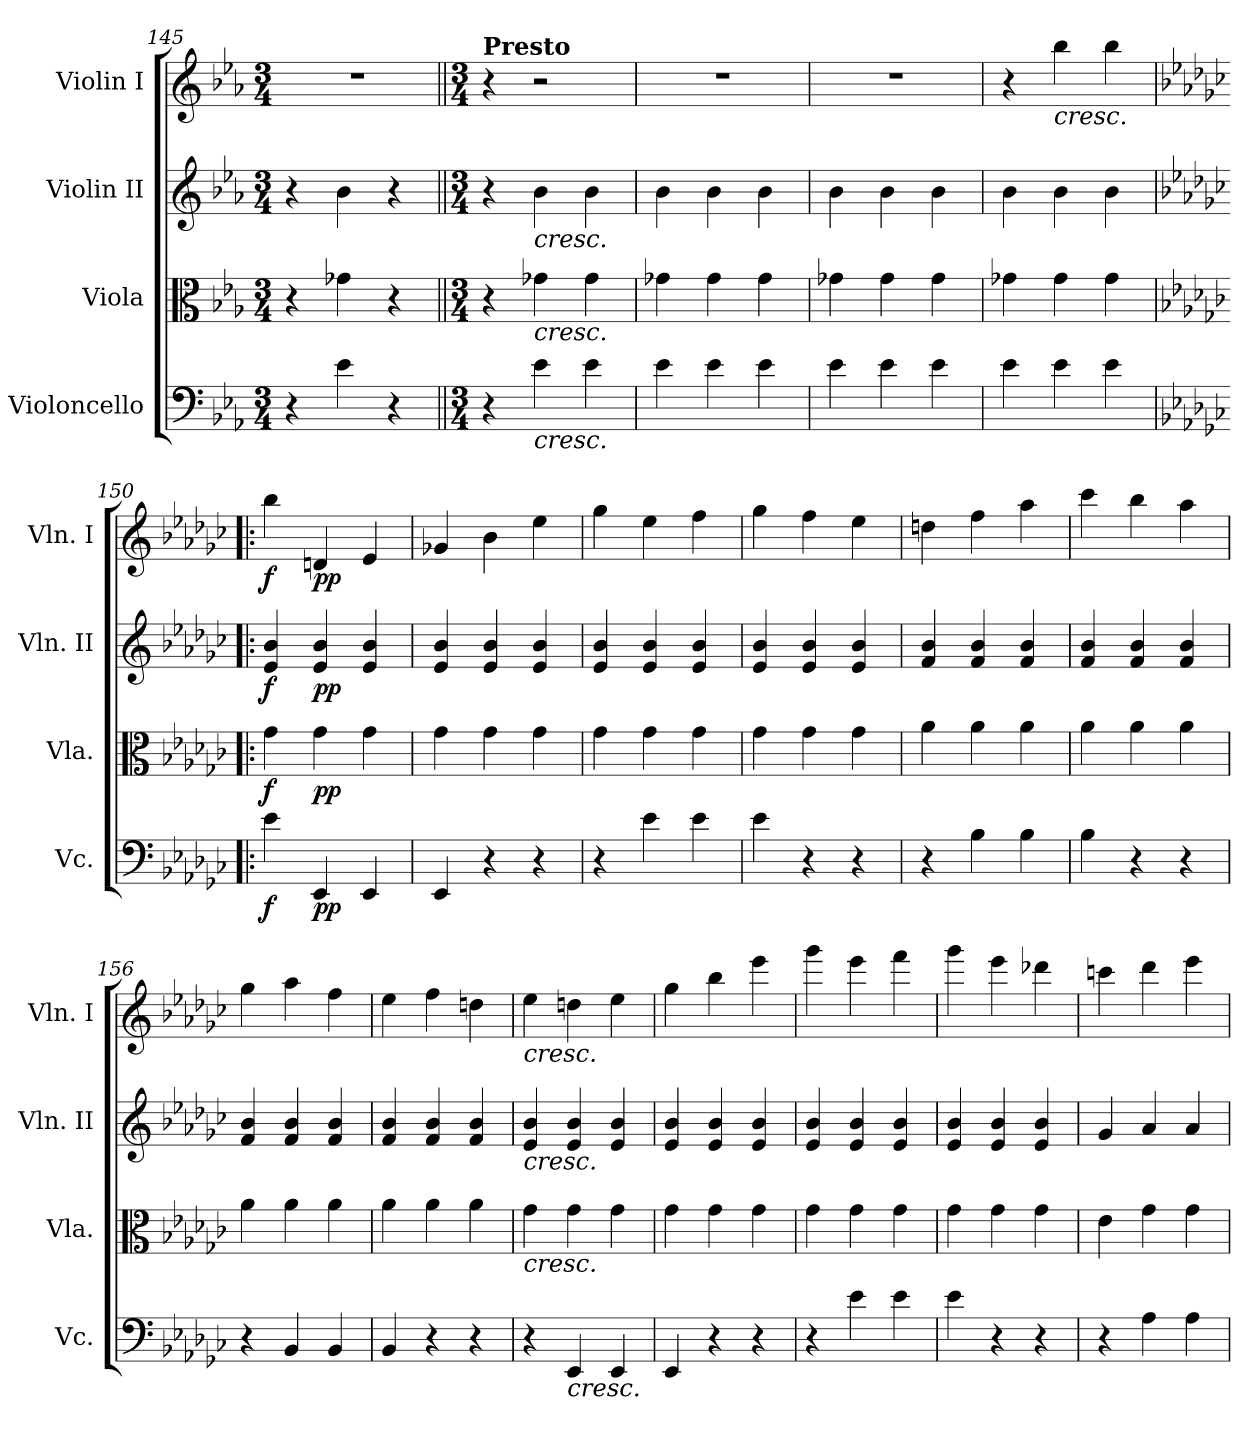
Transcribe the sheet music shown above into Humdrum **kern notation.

**kern	**dynam	**kern	**dynam	**kern	**dynam	**kern	**dynam
*part4	*part4	*part3	*part3	*part2	*part2	*part1	*part1
*staff4	*staff4	*staff3	*staff3	*staff2	*staff2	*staff1	*staff1
*I"Violoncello	*	*I"Viola	*	*I"Violin II	*	*I"Violin I	*
*I'Vc.	*	*I'Vla.	*	*I'Vln. II	*	*I'Vln. I	*
*clefF4	*	*clefC3	*	*clefG2	*	*clefG2	*
*k[b-e-a-]	*	*k[b-e-a-]	*	*k[b-e-a-]	*	*k[b-e-a-]	*
*E-:	*	*E-:	*	*E-:	*	*E-:	*
*M3/4	*	*M3/4	*	*M3/4	*	*M3/4	*
=145	=145	=145	=145	=145	=145	=145	=145
4r	.	4r	.	4r	.	2.r	.
4e-\	.	4g-X\	.	4b-\	.	.	.
4r	.	4r	.	4r	.	.	.
!!LO:LB:g=z
=146||	=146||	=146||	=146||	=146||	=146||	=146||	=146||
*M3/4	*	*M3/4	*	*M3/4	*	*M3/4	*
*	*	*	*	*	*	*MM160	*
!	!	!	!	!	!	!LO:TX:a:B:t=Presto	!
4r	.	4r	.	4r	.	4r	.
!	!	!	!	!LO:TX:b:i:t=cresc.	!	!	!
!	!	!LO:TX:b:i:t=cresc.	!	!	!	!	!
!LO:TX:b:i:t=cresc.	!	!	!	!	!	!	!
4e-\	.	4g-X\	.	4b-\	.	2r	.
4e-\	.	4g-\	.	4b-\	.	.	.
=147	=147	=147	=147	=147	=147	=147	=147
4e-\	.	4g-X\	.	4b-\	.	2.r	.
4e-\	.	4g-\	.	4b-\	.	.	.
4e-\	.	4g-\	.	4b-\	.	.	.
=148	=148	=148	=148	=148	=148	=148	=148
4e-\	.	4g-X\	.	4b-\	.	2.r	.
4e-\	.	4g-\	.	4b-\	.	.	.
4e-\	.	4g-\	.	4b-\	.	.	.
=149	=149	=149	=149	=149	=149	=149	=149
4e-\	.	4g-X\	.	4b-\	.	4r	.
!	!	!	!	!	!	!LO:TX:b:i:t=cresc.	!
4e-\	.	4g-\	.	4b-\	.	4bb-\	.
4e-\	.	4g-\	.	4b-\	.	4bb-\	.
=150!|:	=150!|:	=150!|:	=150!|:	=150!|:	=150!|:	=150!|:	=150!|:
*k[b-e-a-d-g-c-]	*	*k[b-e-a-d-g-c-]	*	*k[b-e-a-d-g-c-]	*	*k[b-e-a-d-g-c-]	*
*e-:	*	*e-:	*	*e-:	*	*e-:	*
!	!LO:DY:b	!	!LO:DY:b	!	!LO:DY:b	!	!LO:DY:b
4e-\	f	4g-\	f	4e-/ 4b-/	f	4bb-\	f
!	!LO:DY:b	!	!LO:DY:b	!	!LO:DY:b	!	!LO:DY:b
4EE-/	pp	4g-\	pp	4e-/ 4b-/	pp	4dn/	pp
4EE-/	.	4g-\	.	4e-/ 4b-/	.	4e-/	.
=151	=151	=151	=151	=151	=151	=151	=151
4EE-/	.	4g-\	.	4e-/ 4b-/	.	4g-X/	.
4r	.	4g-\	.	4e-/ 4b-/	.	4b-\	.
4r	.	4g-\	.	4e-/ 4b-/	.	4ee-\	.
=152	=152	=152	=152	=152	=152	=152	=152
4r	.	4g-\	.	4e-/ 4b-/	.	4gg-\	.
4e-\	.	4g-\	.	4e-/ 4b-/	.	4ee-\	.
4e-\	.	4g-\	.	4e-/ 4b-/	.	4ff\	.
!!LO:PB:g=z
=153	=153	=153	=153	=153	=153	=153	=153
4e-\	.	4g-\	.	4e-/ 4b-/	.	4gg-\	.
4r	.	4g-\	.	4e-/ 4b-/	.	4ff\	.
4r	.	4g-\	.	4e-/ 4b-/	.	4ee-\	.
=154	=154	=154	=154	=154	=154	=154	=154
4r	.	4a-\	.	4f/ 4b-/	.	4ddn\	.
4B-\	.	4a-\	.	4f/ 4b-/	.	4ff\	.
4B-\	.	4a-\	.	4f/ 4b-/	.	4aa-\	.
=155	=155	=155	=155	=155	=155	=155	=155
4B-\	.	4a-\	.	4f/ 4b-/	.	4ccc-\	.
4r	.	4a-\	.	4f/ 4b-/	.	4bb-\	.
4r	.	4a-\	.	4f/ 4b-/	.	4aa-\	.
=156	=156	=156	=156	=156	=156	=156	=156
4r	.	4a-\	.	4f/ 4b-/	.	4gg-\	.
4BB-/	.	4a-\	.	4f/ 4b-/	.	4aa-\	.
4BB-/	.	4a-\	.	4f/ 4b-/	.	4ff\	.
=157	=157	=157	=157	=157	=157	=157	=157
4BB-/	.	4a-\	.	4f/ 4b-/	.	4ee-\	.
4r	.	4a-\	.	4f/ 4b-/	.	4ff\	.
4r	.	4a-\	.	4f/ 4b-/	.	4ddn\	.
=158	=158	=158	=158	=158	=158	=158	=158
!	!	!	!	!	!	!LO:TX:b:i:t=cresc.	!
!	!	!	!	!LO:TX:b:i:t=cresc.	!	!	!
!	!	!LO:TX:b:i:t=cresc.	!	!	!	!	!
4r	.	4g-\	.	4e-/ 4b-/	.	4ee-\	.
!LO:TX:b:i:t=cresc.	!	!	!	!	!	!	!
4EE-/	.	4g-\	.	4e-/ 4b-/	.	4ddn\	.
4EE-/	.	4g-\	.	4e-/ 4b-/	.	4ee-\	.
=159	=159	=159	=159	=159	=159	=159	=159
4EE-/	.	4g-\	.	4e-/ 4b-/	.	4gg-\	.
4r	.	4g-\	.	4e-/ 4b-/	.	4bb-\	.
4r	.	4g-\	.	4e-/ 4b-/	.	4eee-\	.
!!LO:PB:g=z
=160	=160	=160	=160	=160	=160	=160	=160
4r	.	4g-\	.	4e-/ 4b-/	.	4ggg-\	.
4e-\	.	4g-\	.	4e-/ 4b-/	.	4eee-\	.
4e-\	.	4g-\	.	4e-/ 4b-/	.	4fff\	.
=161	=161	=161	=161	=161	=161	=161	=161
4e-\	.	4g-\	.	4e-/ 4b-/	.	4ggg-\	.
4r	.	4g-\	.	4e-/ 4b-/	.	4eee-\	.
4r	.	4g-\	.	4e-/ 4b-/	.	4ddd-X\	.
=162	=162	=162	=162	=162	=162	=162	=162
4r	.	4e-\	.	4g-/	.	4cccn\	.
4A-\	.	4g-\	.	4a-/	.	4ddd-\	.
4A-\	.	4g-\	.	4a-/	.	4eee-\	.
=	=	=	=	=	=	=	=
*-	*-	*-	*-	*-	*-	*-	*-
